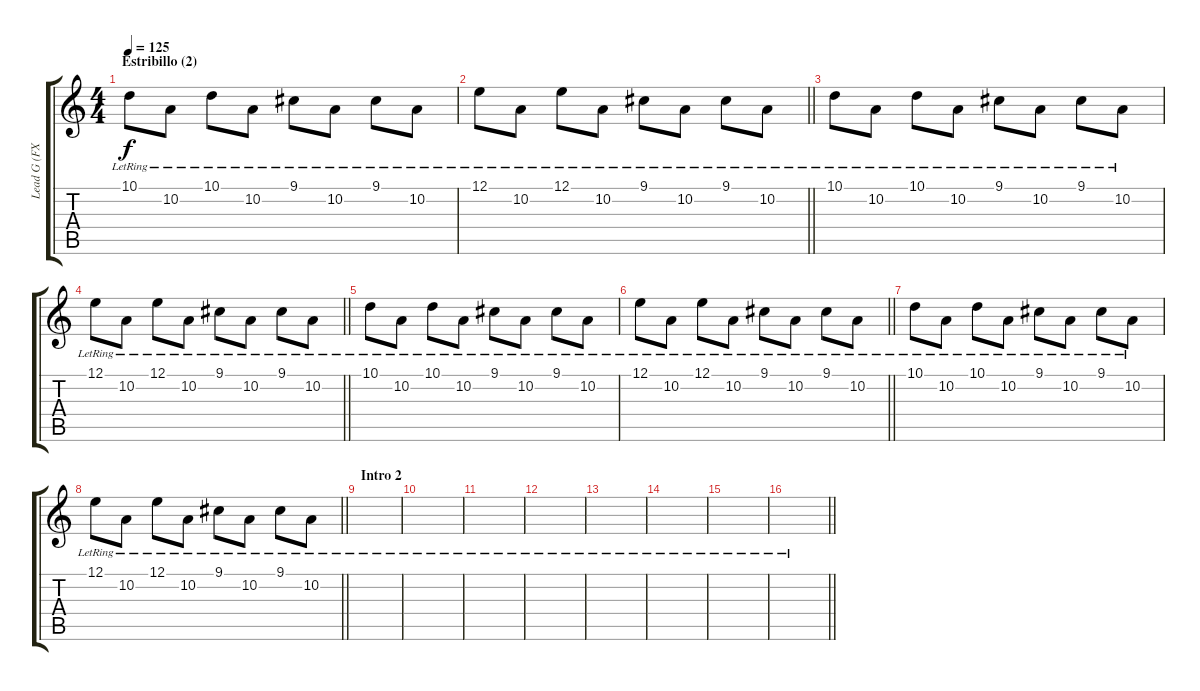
\track ("Lead G (FX Reverb)" "Lead G (FX") {instrument pad4choir}
\staff {score tabs}
\tuning (E4 B3 G3 D3 A2 E2) {hide}
\ts (4 4)
\section ("" "Estribillo (2)")
\tempo 125
\clef g2
\ks c
10.1{lr}.8{dy f} 10.2{lr}.8 10.1{lr}.8 10.2{lr}.8 9.1{lr}.8 10.2{lr}.8 9.1{lr}.8 10.2{lr}.8 |
\barLineRight lightlight
12.1{lr}.8 10.2{lr}.8 12.1{lr}.8 10.2{lr}.8 9.1{lr}.8 10.2{lr}.8 9.1{lr}.8 10.2{lr}.8 |
10.1{lr}.8 10.2{lr}.8 10.1{lr}.8 10.2{lr}.8 9.1{lr}.8 10.2{lr}.8 9.1{lr}.8 10.2{lr}.8 |
\barLineRight lightlight
12.1{lr}.8 10.2{lr}.8 12.1{lr}.8 10.2{lr}.8 9.1{lr}.8 10.2{lr}.8 9.1{lr}.8 10.2{lr}.8 |
10.1{lr}.8 10.2{lr}.8 10.1{lr}.8 10.2{lr}.8 9.1{lr}.8 10.2{lr}.8 9.1{lr}.8 10.2{lr}.8 |
\barLineRight lightlight
12.1{lr}.8 10.2{lr}.8 12.1{lr}.8 10.2{lr}.8 9.1{lr}.8 10.2{lr}.8 9.1{lr}.8 10.2{lr}.8 |
10.1{lr}.8 10.2{lr}.8 10.1{lr}.8 10.2{lr}.8 9.1{lr}.8 10.2{lr}.8 9.1{lr}.8 10.2{lr}.8 |
\barLineRight lightlight
12.1{lr}.8 10.2{lr}.8 12.1{lr}.8 10.2{lr}.8 9.1{lr}.8 10.2{lr}.8 9.1{lr}.8 10.2{lr}.8 |
\section ("" "Intro 2")
|
|
|
|
|
|
|
\barLineRight lightlight
